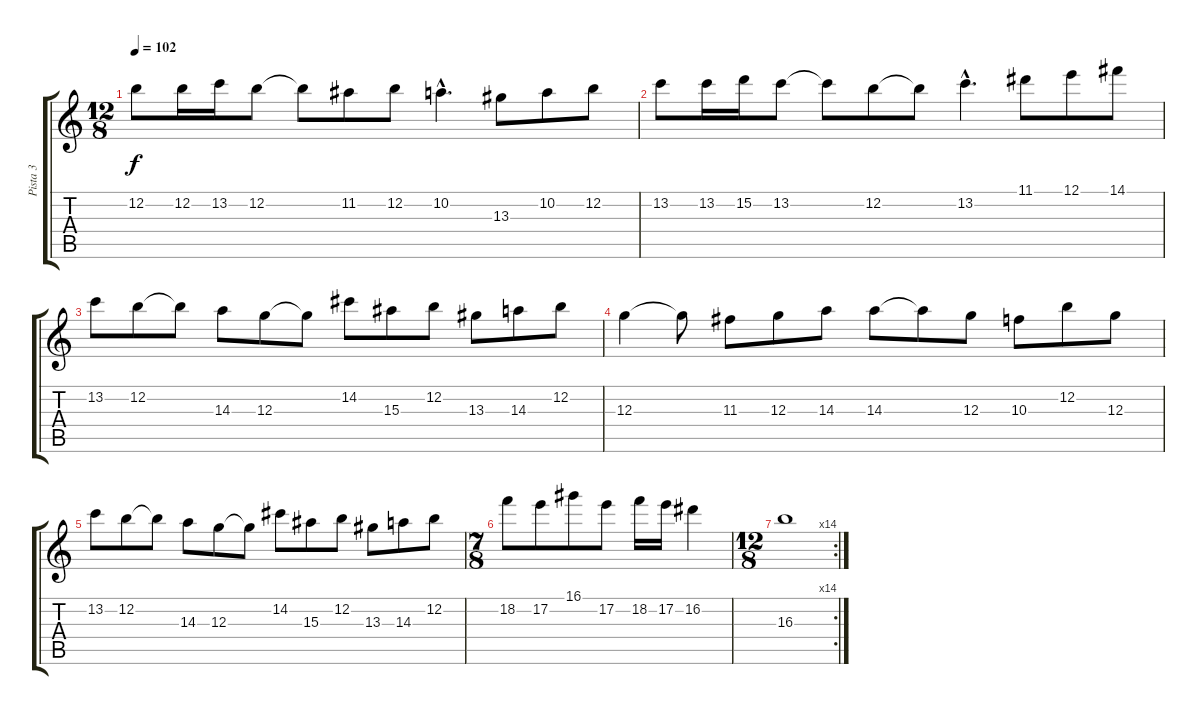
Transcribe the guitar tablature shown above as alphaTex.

\track ("Pista 3" "Pista 3") {instrument overdrivenguitar}
\staff {score tabs}
\tuning (E4 B3 G3 D3 A2 E2) {hide}
\ts (12 8)
\tempo 102
\clef g2
\ks c
12.2.8{dy f instrument overdrivenguitar} 12.2.16 13.2.16 12.2.8 12.2{t}.8 11.2.8 12.2.8 10.2{hac}.4{d} 13.3.8 10.2.8 12.2.8 |
13.2.8 13.2.16 15.2.16 13.2.8 13.2{t}.8 12.2.8 12.2{t}.8 13.2{hac}.4{d} 11.1.8 12.1.8 14.1.8 |
13.2.8 12.2.8 12.2{t}.8 14.3.8 12.3.8 12.3{t}.8 14.2.8 15.3.8 12.2.8 13.3.8 14.3.8 12.2.8 |
12.3.4 12.3{t}.8 11.3.8 12.3.8 14.3.8 14.3.8 14.3{t}.8 12.3.8 10.3.8 12.2.8 12.3.8 |
13.2.8 12.2.8 12.2{t}.8 14.3.8 12.3.8 12.3{t}.8 14.2.8 15.3.8 12.2.8 13.3.8 14.3.8 12.2.8 |
\ts (7 8)
18.2.8 17.2.8 16.1.8 17.2.8 18.2.16 17.2.16 16.2.4 |
\rc 14
\ts (12 8)
16.3.1
